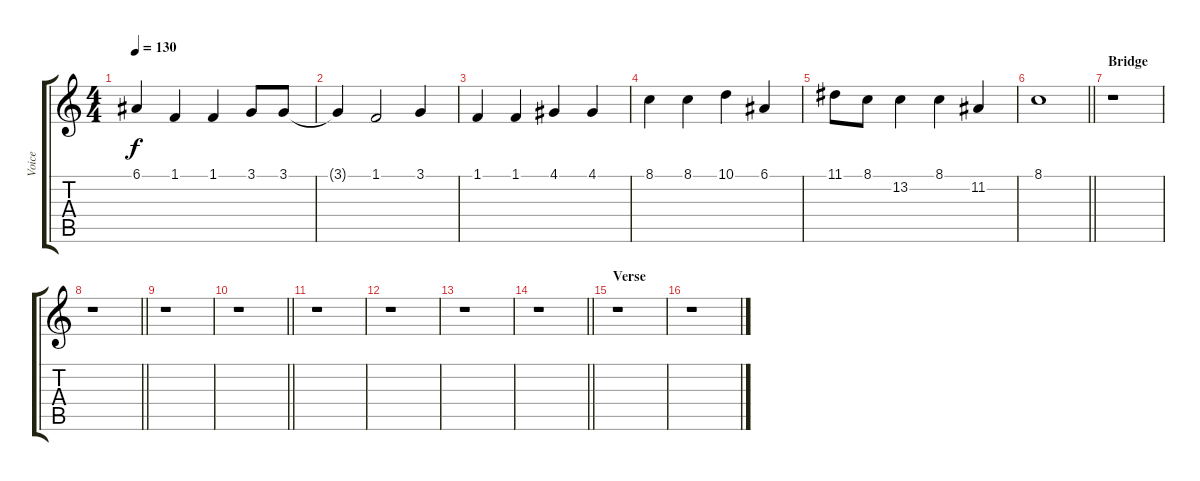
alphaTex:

\track ("Voice" "Voice") {instrument lead6voice}
\staff {score tabs}
\tuning (E4 B3 G3 D3 A2 E2) {hide}
\ts (4 4)
\tempo 130
\clef g2
\ks c
6.1.4{dy f} 1.1.4 1.1.4 3.1.8 3.1.8 |
3.1{t}.4 1.1.2 3.1.4 |
1.1.4 1.1.4 4.1.4 4.1.4 |
8.1.4 8.1.4 10.1.4 6.1.4 |
11.1.8 8.1.8 13.2.4 8.1.4 11.2.4 |
\barLineRight lightlight
8.1.1 |
\section ("" "Bridge ")
r.1 |
\barLineRight lightlight
r.1 |
r.1 |
\barLineRight lightlight
r.1 |
r.1 |
r.1 |
r.1 |
\barLineRight lightlight
r.1 |
\section ("" "Verse ")
r.1 |
r.1
